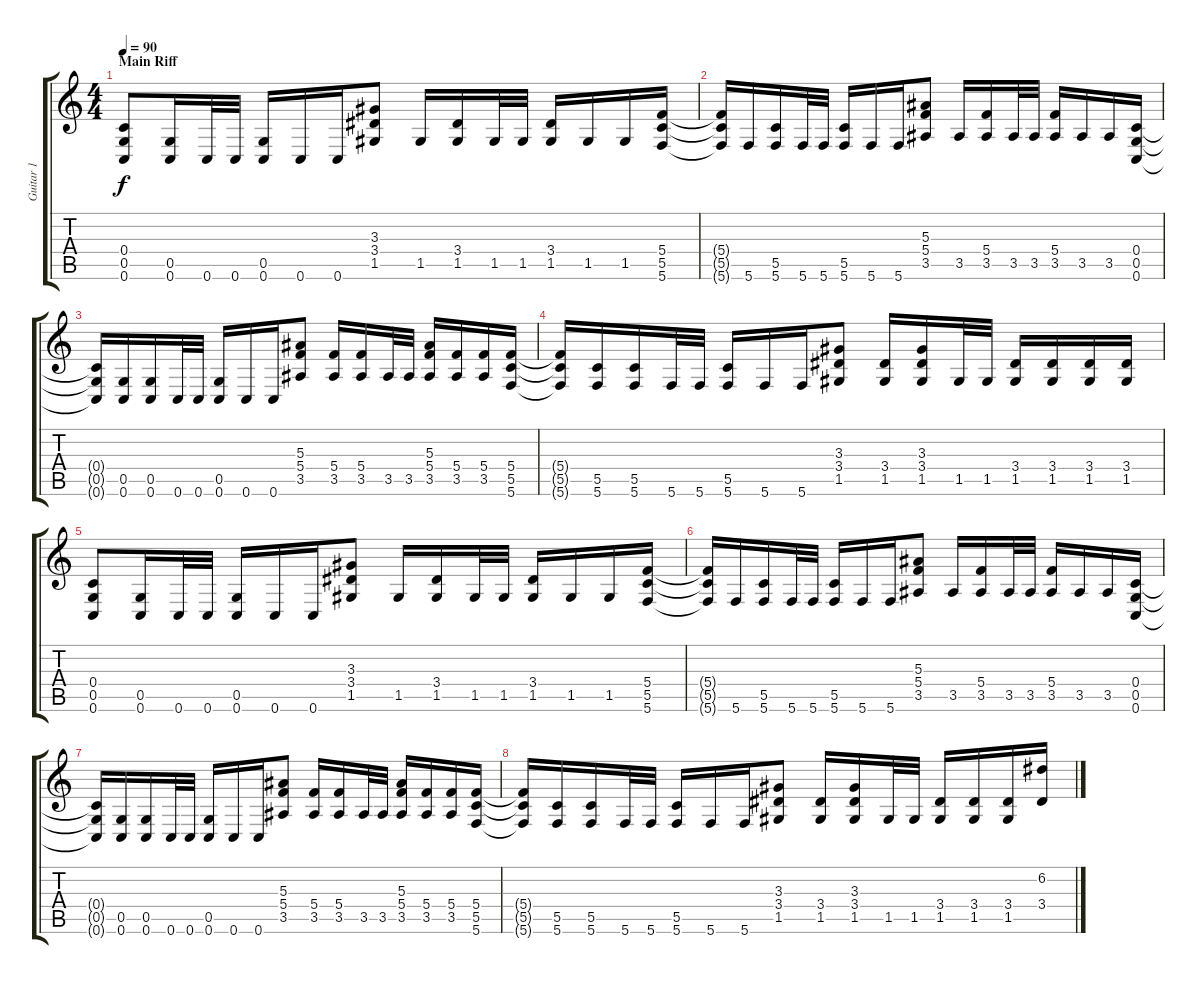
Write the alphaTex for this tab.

\track ("Guitar 1" "Guitar 1") {instrument distortionguitar}
\staff {score tabs}
\tuning (D4 A3 F3 C3 G2 C2) {hide}
\ts (4 4)
\section ("" "Main Riff")
\tempo 90
\clef g2
\ks c
(0.4 0.5 0.6).8{dy f instrument distortionguitar} (0.5 0.6).16 0.6.32 0.6.32 (0.5 0.6).16 0.6.16 0.6.16 (3.3 3.4 1.5).8 1.5.16 (3.4 1.5).16 1.5.32 1.5.32 (3.4 1.5).16 1.5.16 1.5.16 (5.4 5.5 5.6).16 |
(5.4{t} 5.5{t} 5.6{t}).16 5.6.16 (5.5 5.6).16 5.6.32 5.6.32 (5.5 5.6).16 5.6.16 5.6.16 (5.3 5.4 3.5).8 3.5.16 (5.4 3.5).16 3.5.32 3.5.32 (5.4 3.5).16 3.5.16 3.5.16 (0.4 0.5 0.6).16 |
(0.4{t} 0.5{t} 0.6{t}).16 (0.5 0.6).16 (0.5 0.6).16 0.6.32 0.6.32 (0.5 0.6).16 0.6.16 0.6.16 (5.3 5.4 3.5).8 (5.4 3.5).16 (5.4 3.5).16 3.5.32 3.5.32 (5.3 5.4 3.5).16 (5.4 3.5).16 (5.4 3.5).16 (5.4 5.5 5.6).16 |
(5.4{t} 5.5{t} 5.6{t}).16 (5.5 5.6).16 (5.5 5.6).16 5.6.32 5.6.32 (5.5 5.6).16 5.6.16 5.6.16 (3.3 3.4 1.5).8 (3.4 1.5).16 (3.3 3.4 1.5).16 1.5.32 1.5.32 (3.4 1.5).16 (3.4 1.5).16 (3.4 1.5).16 (3.4 1.5).16 |
(0.4 0.5 0.6).8 (0.5 0.6).16 0.6.32 0.6.32 (0.5 0.6).16 0.6.16 0.6.16 (3.3 3.4 1.5).8 1.5.16 (3.4 1.5).16 1.5.32 1.5.32 (3.4 1.5).16 1.5.16 1.5.16 (5.4 5.5 5.6).16 |
(5.4{t} 5.5{t} 5.6{t}).16 5.6.16 (5.5 5.6).16 5.6.32 5.6.32 (5.5 5.6).16 5.6.16 5.6.16 (5.3 5.4 3.5).8 3.5.16 (5.4 3.5).16 3.5.32 3.5.32 (5.4 3.5).16 3.5.16 3.5.16 (0.4 0.5 0.6).16 |
(0.4{t} 0.5{t} 0.6{t}).16 (0.5 0.6).16 (0.5 0.6).16 0.6.32 0.6.32 (0.5 0.6).16 0.6.16 0.6.16 (5.3 5.4 3.5).8 (5.4 3.5).16 (5.4 3.5).16 3.5.32 3.5.32 (5.3 5.4 3.5).16 (5.4 3.5).16 (5.4 3.5).16 (5.4 5.5 5.6).16 |
(5.4{t} 5.5{t} 5.6{t}).16 (5.5 5.6).16 (5.5 5.6).16 5.6.32 5.6.32 (5.5 5.6).16 5.6.16 5.6.16 (3.3 3.4 1.5).8 (3.4 1.5).16 (3.3 3.4 1.5).16 1.5.32 1.5.32 (3.4 1.5).16 (3.4 1.5).16 (3.4 1.5).16 (6.2 3.4).16
